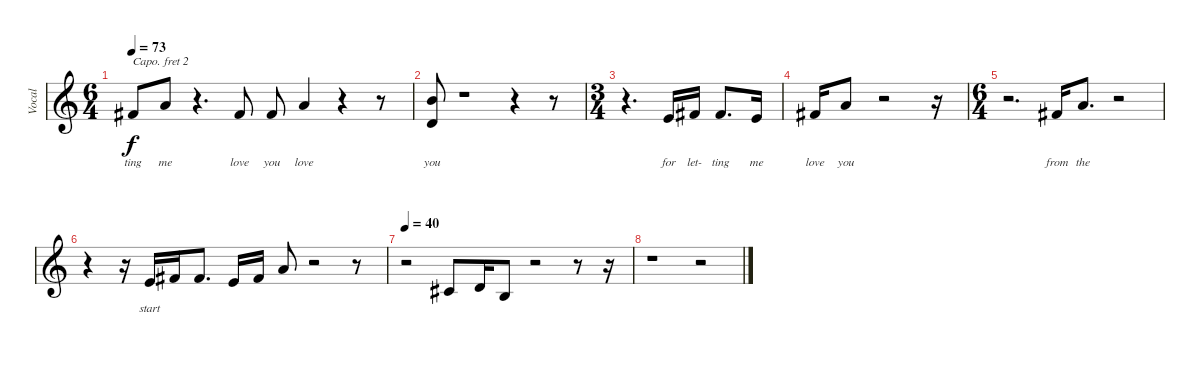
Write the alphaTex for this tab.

\track ("Vocal" "Vocal") {instrument acousticguitarnylon}
\staff {score}
\capo 2
\tuning (E4 B3 G3 D3 A2 E2) {hide}
\ts (6 4)
\tempo 73
\clef g2
\ks c
2.4.8{lyrics (0 "ting") lyrics (1 "") lyrics (2 "") lyrics (3 "") lyrics (4 "") dy f} 5.4.8{lyrics (0 "me") lyrics (1 "") lyrics (2 "") lyrics (3 "") lyrics (4 "")} r.4{d} 2.4.8{lyrics (0 "love") lyrics (1 "") lyrics (2 "") lyrics (3 "") lyrics (4 "")} 2.4.8{lyrics (0 "you") lyrics (1 "") lyrics (2 "") lyrics (3 "") lyrics (4 "")} 5.4.4{lyrics (0 "love") lyrics (1 "") lyrics (2 "") lyrics (3 "") lyrics (4 "")} r.4 r.8 |
(2.3 3.5).8{lyrics (0 "you") lyrics (1 "") lyrics (2 "") lyrics (3 "") lyrics (4 "")} r.1 r.4 r.8 |
\ts (3 4)
r.4{d} 5.5.16{lyrics (0 "for") lyrics (1 "") lyrics (2 "") lyrics (3 "") lyrics (4 "")} 2.4.16{lyrics (0 "let-") lyrics (1 "") lyrics (2 "") lyrics (3 "") lyrics (4 "")} 2.4.8{d lyrics (0 "ting") lyrics (1 "") lyrics (2 "") lyrics (3 "") lyrics (4 "")} 0.4.16{lyrics (0 "me") lyrics (1 "") lyrics (2 "") lyrics (3 "") lyrics (4 "")} |
2.4.16{lyrics (0 "love") lyrics (1 "") lyrics (2 "") lyrics (3 "") lyrics (4 "")} 5.4.8{lyrics (0 "you") lyrics (1 "") lyrics (2 "") lyrics (3 "") lyrics (4 "")} r.2 r.16 |
\ts (6 4)
r.2{d} 2.4.16{lyrics (0 "from") lyrics (1 "") lyrics (2 "") lyrics (3 "") lyrics (4 "")} 5.4.8{d lyrics (0 "the") lyrics (1 "") lyrics (2 "") lyrics (3 "") lyrics (4 "")} r.2 |
r.4 r.16 5.5.16{lyrics (0 "start") lyrics (1 "") lyrics (2 "") lyrics (3 "") lyrics (4 "")} 2.4.16 2.4.8{d} 0.4.16 2.4.16 5.4.8 r.2 r.8 |
\tempo 40
r.2 2.5.8 3.5.16 0.5.8 r.2 r.8 r.16 |
r.1 r.2
